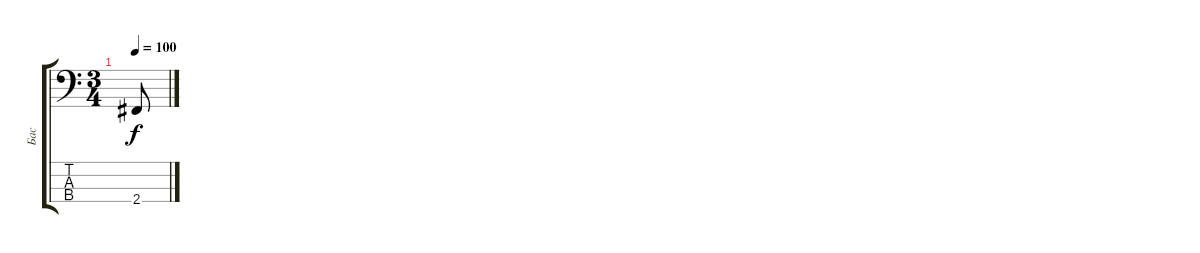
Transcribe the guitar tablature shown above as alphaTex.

\track ("Бас" "Бас") {instrument electricbasspick}
\staff {score tabs}
\tuning (G2 D2 A1 E1) {hide}
\ts (3 4)
\tempo 100
\clef f4
\ks c
2.4.8{dy f}
